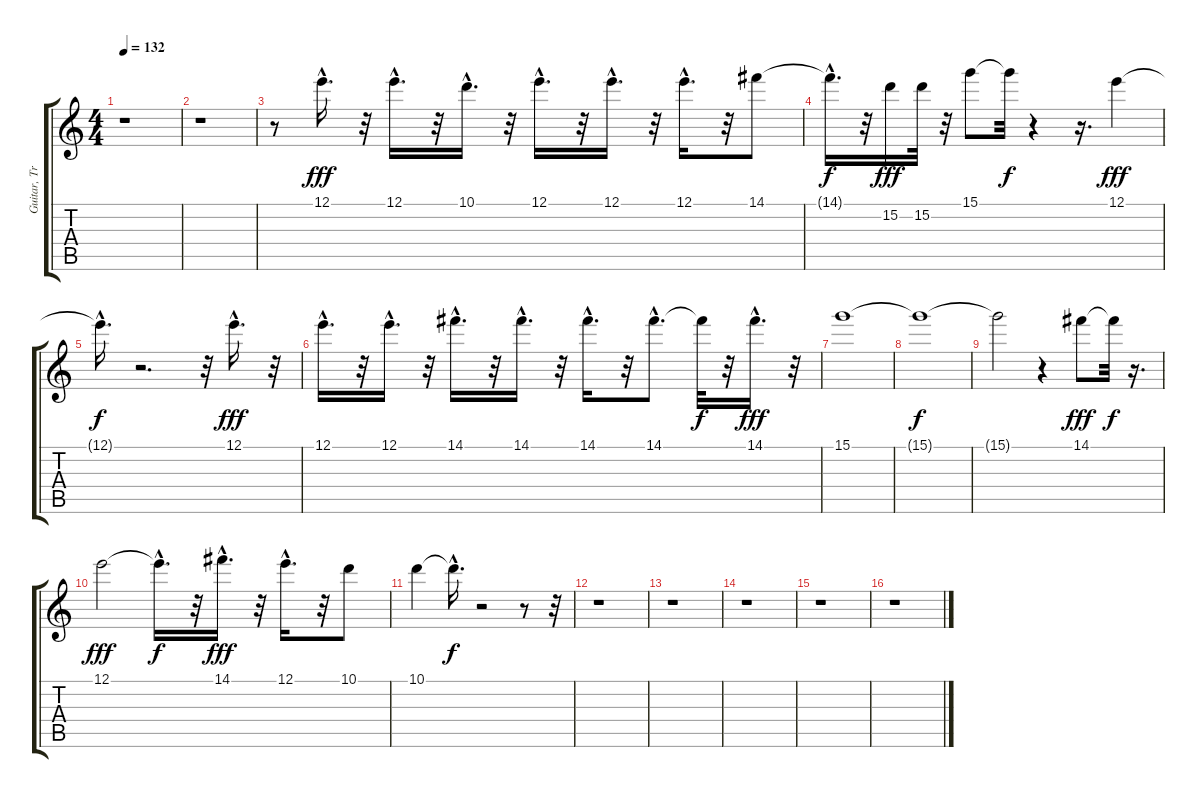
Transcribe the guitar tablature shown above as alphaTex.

\track ("Guitar, Treble Clef" "Guitar, Tr") {instrument acousticguitarnylon}
\staff {score tabs}
\tuning (E4 B3 G3 D3 A2 E2) {hide}
\ts (4 4)
\tempo 132
\clef g2
\ks c
r.1{dy f} |
r.1 |
r.8 12.1{hac}.16{d dy fff} r.32 12.1{hac}.16{d} r.32 10.1{hac}.16{d} r.32 12.1{hac}.16{d} r.32 12.1{hac}.16{d} r.32 12.1{hac}.16{d} r.32 14.1.8 |
14.1{hac t}.16{d dy f} r.32 15.2.16{dy fff} 15.2.32 r.32 15.1.8 15.1{t}.32{dy f} r.4 r.16{d} 12.1.4{dy fff} |
12.1{hac t}.16{d dy f} r.2{d} r.32 12.1{hac}.16{d dy fff} r.32 |
12.1{hac}.16{d} r.32 12.1{hac}.16{d} r.32 14.1{hac}.16{d} r.32 14.1{hac}.16{d} r.32 14.1{hac}.16{d} r.32 14.1{hac}.8{d} 14.1{t}.32{dy f} r.32 14.1{hac}.16{d dy fff} r.32 |
15.1.1 |
15.1{t}.1{dy f} |
15.1{t}.2 r.4 14.1.8{dy fff} 14.1{t}.32{dy f} r.16{d} |
12.1.2{dy fff} 12.1{hac t}.16{d dy f} r.32 14.1{hac}.16{d dy fff} r.32 12.1{hac}.16{d} r.32 10.1.8 |
10.1.4 10.1{hac t}.16{d dy f} r.2 r.8 r.32 |
r.1 |
r.1 |
r.1 |
r.1 |
r.1
